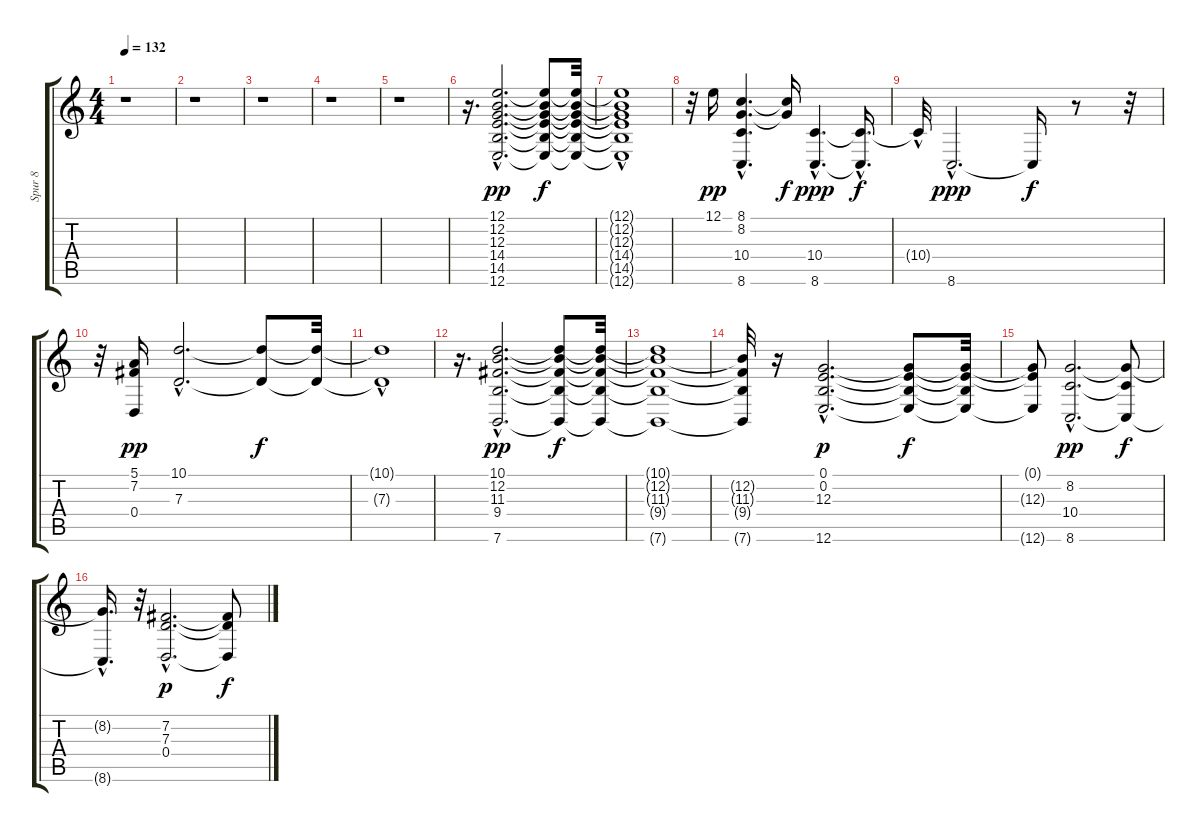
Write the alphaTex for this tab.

\track ("Spur 8" "Spur 8") {instrument stringensemble2}
\staff {score tabs}
\tuning (E4 B3 G3 D3 A2 E2) {hide}
\ts (4 4)
\tempo 132
\clef g2
\ks c
r.1{dy f} |
r.1 |
r.1 |
r.1 |
r.1 |
r.16{d} (12.1{hac} 12.2{hac} 12.3{hac} 14.4{hac} 14.5{hac} 12.6{hac}).2{d dy pp} (12.1{t} 12.2{t} 12.3{t} 14.4{t} 14.5{t} 12.6{t}).8{dy f} (12.1{t} 12.2{t} 12.3{t} 14.4{t} 14.5{t} 12.6{t}).32 |
(12.1{t} 12.2{t} 12.3{t} 14.4{hac t} 14.5{hac t} 12.6{hac t}).1 |
r.32 12.1.16{dy pp} (8.1{hac} 8.2{hac} 10.4{hac} 8.6{hac}).4{d} (8.1{t} 8.2{t}).16{dy f} (10.4{hac} 8.6{hac}).4{d dy ppp} (10.4{hac t} 8.6{t}).16{d dy f} |
10.4{hac t}.32 8.6{hac}.2{d dy ppp} 8.6{t}.16{dy f} r.8 r.32 |
r.32 (5.1 7.2 0.4).16{dy pp} (10.1{hac} 7.3{hac}).2{d} (10.1{t} 7.3{t}).8{dy f} (10.1{t} 7.3{t}).32 |
(10.1{t} 7.3{hac t}).1 |
r.16{d} (10.1{hac} 12.2{hac} 11.3{hac} 9.4{hac} 7.6{hac}).2{d dy pp} (10.1{t} 12.2{t} 11.3{t} 9.4{t} 7.6{t}).8{dy f} (10.1{t} 12.2{t} 11.3{t} 9.4{t} 7.6{t}).32 |
(10.1{t} 12.2{t} 11.3{t} 9.4{t} 7.6{t}).1 |
(12.2{t} 11.3{t} 9.4{t} 7.6{t}).32 r.16 (0.1{hac} 0.2{hac} 12.3{hac} 12.6{hac}).2{d dy p} (0.1{t} 0.2{t} 12.3{t} 12.6{t}).8{dy f} (0.1{t} 0.2{t} 12.3{t} 12.6{t}).32 |
(0.1{t} 12.3{t} 12.6{t}).8 (8.2{hac} 10.4{hac} 8.6{hac}).2{d dy pp} (8.2{t} 10.4{t} 8.6{t}).8{dy f} |
(8.2{hac t} 8.6{t}).16{d} r.32 (7.2{hac} 7.3{hac} 0.4{hac}).2{d dy p} (7.2{t} 7.3{t} 0.4{t}).8{dy f}
